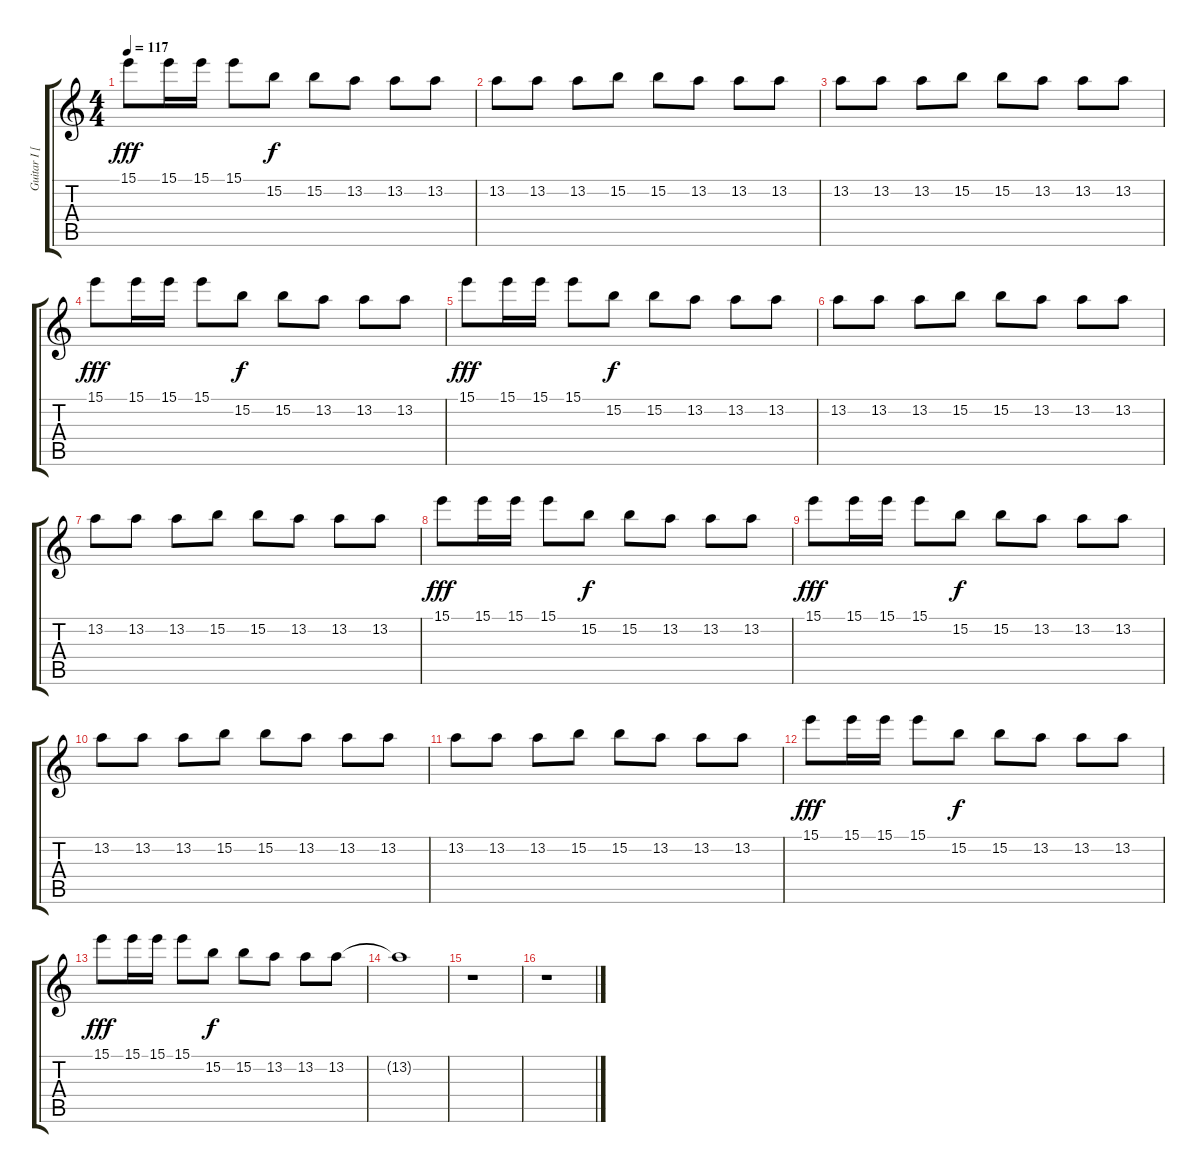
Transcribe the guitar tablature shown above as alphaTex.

\track ("Guitar I [Aaron Turner]" "Guitar I [") {instrument distortionguitar}
\staff {score tabs}
\tuning (Db4 Ab3 E3 B2 Gb2 B1) {hide}
\ts (4 4)
\tempo 117
\clef g2
\ks c
15.1.8{dy fff} 15.1.16 15.1.16 15.1.8 15.2.8{dy f} 15.2.8 13.2.8 13.2.8 13.2.8 |
13.2.8 13.2.8 13.2.8 15.2.8 15.2.8 13.2.8 13.2.8 13.2.8 |
13.2.8 13.2.8 13.2.8 15.2.8 15.2.8 13.2.8 13.2.8 13.2.8 |
15.1.8{dy fff} 15.1.16 15.1.16 15.1.8 15.2.8{dy f} 15.2.8 13.2.8 13.2.8 13.2.8 |
15.1.8{dy fff} 15.1.16 15.1.16 15.1.8 15.2.8{dy f} 15.2.8 13.2.8 13.2.8 13.2.8 |
13.2.8 13.2.8 13.2.8 15.2.8 15.2.8 13.2.8 13.2.8 13.2.8 |
13.2.8 13.2.8 13.2.8 15.2.8 15.2.8 13.2.8 13.2.8 13.2.8 |
15.1.8{dy fff} 15.1.16 15.1.16 15.1.8 15.2.8{dy f} 15.2.8 13.2.8 13.2.8 13.2.8 |
15.1.8{dy fff} 15.1.16 15.1.16 15.1.8 15.2.8{dy f} 15.2.8 13.2.8 13.2.8 13.2.8 |
13.2.8 13.2.8 13.2.8 15.2.8 15.2.8 13.2.8 13.2.8 13.2.8 |
13.2.8 13.2.8 13.2.8 15.2.8 15.2.8 13.2.8 13.2.8 13.2.8 |
15.1.8{dy fff} 15.1.16 15.1.16 15.1.8 15.2.8{dy f} 15.2.8 13.2.8 13.2.8 13.2.8 |
15.1.8{dy fff} 15.1.16 15.1.16 15.1.8 15.2.8{dy f} 15.2.8 13.2.8 13.2.8 13.2.8 |
13.2{t}.1{volume 0} |
r.1 |
r.1
